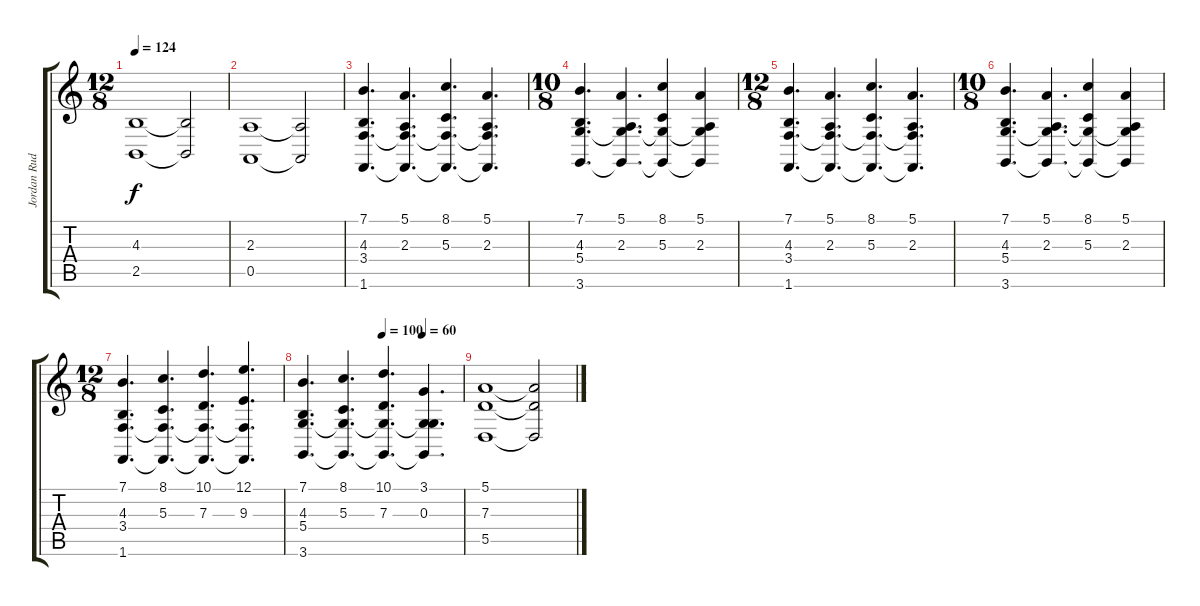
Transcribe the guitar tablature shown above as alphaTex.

\track ("Jordan Rudess Strings" "Jordan Rud") {instrument stringensemble1}
\staff {score tabs}
\tuning (E4 B3 G3 D3 A2 E2) {hide}
\ts (12 8)
\tempo 124
\clef g2
\ks c
(4.3 2.5).1{dy f} (4.3{t} 2.5{t}).2 |
(2.3 0.5).1 (2.3{t} 0.5{t}).2 |
(7.1 4.3 3.4 1.6).4{d} (5.1 2.3 3.4{t} 1.6{t}).4{d} (8.1 5.3 3.4{t} 1.6{t}).4{d} (5.1 2.3 3.4{t} 1.6{t}).4{d} |
\ts (10 8)
(7.1 4.3 5.4 3.6).4{d} (5.1 2.3 5.4{t} 3.6{t}).4{d} (8.1 5.3 5.4{t} 3.6{t}).4 (5.1 2.3 5.4{t} 3.6{t}).4 |
\ts (12 8)
(7.1 4.3 3.4 1.6).4{d} (5.1 2.3 3.4{t} 1.6{t}).4{d} (8.1 5.3 3.4{t} 1.6{t}).4{d} (5.1 2.3 3.4{t} 1.6{t}).4{d} |
\ts (10 8)
(7.1 4.3 5.4 3.6).4{d} (5.1 2.3 5.4{t} 3.6{t}).4{d} (8.1 5.3 5.4{t} 3.6{t}).4 (5.1 2.3 5.4{t} 3.6{t}).4 |
\ts (12 8)
(7.1 4.3 3.4 1.6).4{d} (8.1 5.3 3.4{t} 1.6{t}).4{d} (10.1 7.3 3.4{t} 1.6{t}).4{d} (12.1 9.3 3.4{t} 1.6{t}).4{d} |
\tempo (100 0.5)
\tempo (90 0.75)
\tempo (60 0.75)
(7.1 4.3 5.4 3.6).4{d} (8.1 5.3 5.4{t} 3.6{t}).4{d} (10.1 7.3 5.4{t} 3.6{t}).4{d} (3.1 0.3 5.4{t} 3.6{t}).4{d} |
(5.1 7.3 5.5).1 (5.1{t} 7.3{t} 5.5{t}).2
